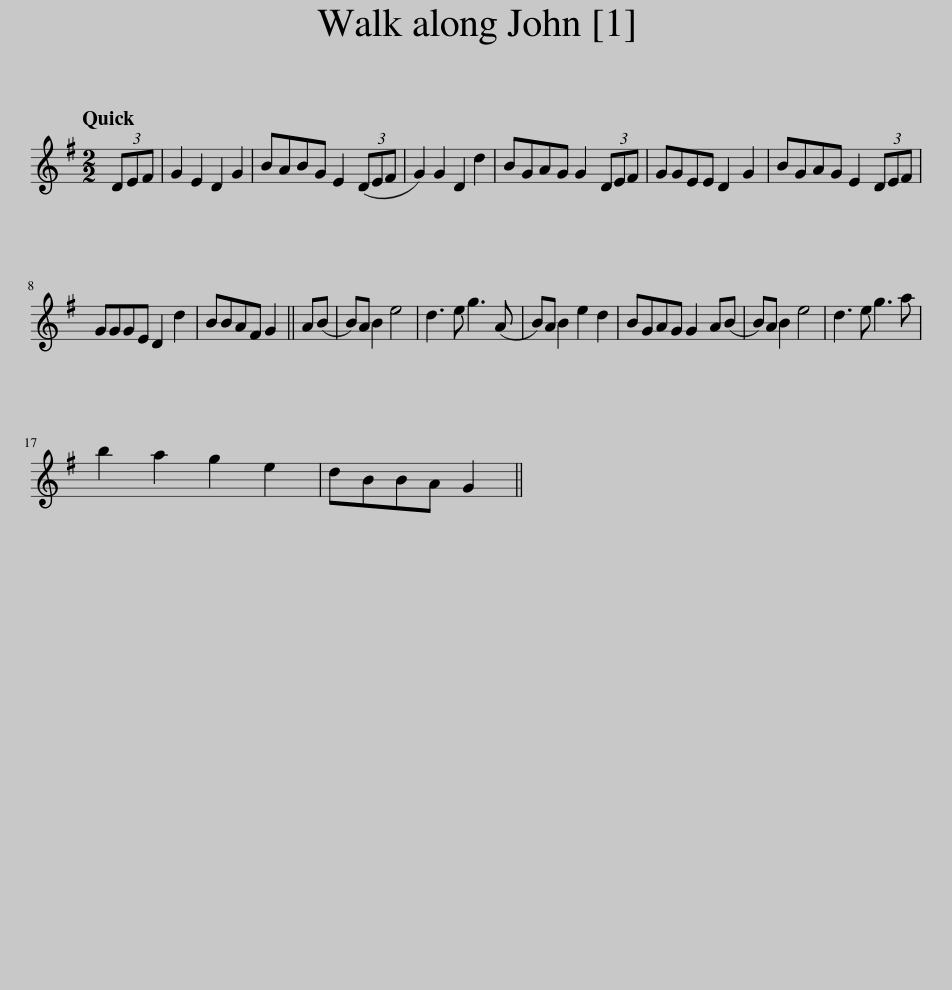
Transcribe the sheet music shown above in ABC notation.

X:1
L:1/8
Q:1/4=120
M:2/2
I:linebreak $
K:G
V:1 treble
V:1
 (3DEF | G2 E2 D2 G2 | BABG E2 (3(DEF | G2) G2 D2 d2 | BGAG G2 (3DEF | %5
 GGEE D2 G2 | BGAG E2 (3DEF |$ GGGE D2 d2 | BBAF G2 || A(B | %10
 B)A B2 e4 | d3 e g3 (A | B)A B2 e2 d2 | BGAG G2 A(B | B)A B2 e4 | %15
 d3 e g3 a |$ b2 a2 g2 e2 | dBBA G2 || %18
